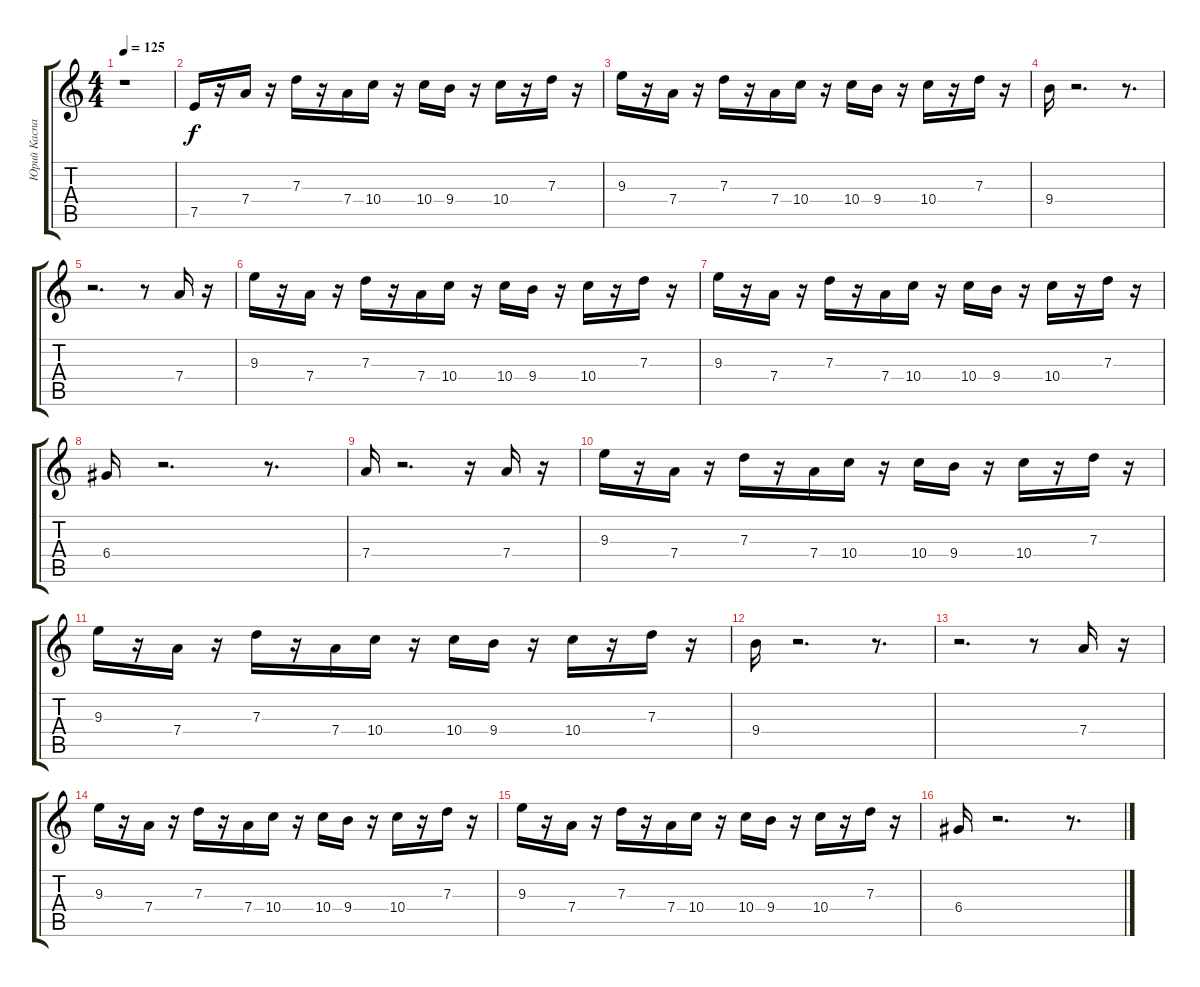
\track ("Юрий Каспарян 1" "Юрий Каспа") {instrument overdrivenguitar}
\staff {score tabs}
\tuning (E4 B3 G3 D3 A2 E2) {hide}
\ts (4 4)
\tempo 125
\clef g2
\ks c
r.1{dy f} |
7.5.16 r.16 7.4.16 r.16 7.3.16 r.16 7.4.16 10.4.16 r.16 10.4.16 9.4.16 r.16 10.4.16 r.16 7.3.16 r.16 |
9.3.16 r.16 7.4.16 r.16 7.3.16 r.16 7.4.16 10.4.16 r.16 10.4.16 9.4.16 r.16 10.4.16 r.16 7.3.16 r.16 |
9.4.16 r.2{d} r.8{d} |
r.2{d} r.8 7.4.16 r.16 |
9.3.16 r.16 7.4.16 r.16 7.3.16 r.16 7.4.16 10.4.16 r.16 10.4.16 9.4.16 r.16 10.4.16 r.16 7.3.16 r.16 |
9.3.16 r.16 7.4.16 r.16 7.3.16 r.16 7.4.16 10.4.16 r.16 10.4.16 9.4.16 r.16 10.4.16 r.16 7.3.16 r.16 |
6.4.16 r.2{d} r.8{d} |
7.4.16 r.2{d} r.16 7.4.16 r.16 |
9.3.16 r.16 7.4.16 r.16 7.3.16 r.16 7.4.16 10.4.16 r.16 10.4.16 9.4.16 r.16 10.4.16 r.16 7.3.16 r.16 |
9.3.16 r.16 7.4.16 r.16 7.3.16 r.16 7.4.16 10.4.16 r.16 10.4.16 9.4.16 r.16 10.4.16 r.16 7.3.16 r.16 |
9.4.16 r.2{d} r.8{d} |
r.2{d} r.8 7.4.16 r.16 |
9.3.16 r.16 7.4.16 r.16 7.3.16 r.16 7.4.16 10.4.16 r.16 10.4.16 9.4.16 r.16 10.4.16 r.16 7.3.16 r.16 |
9.3.16 r.16 7.4.16 r.16 7.3.16 r.16 7.4.16 10.4.16 r.16 10.4.16 9.4.16 r.16 10.4.16 r.16 7.3.16 r.16 |
6.4.16 r.2{d} r.8{d}
